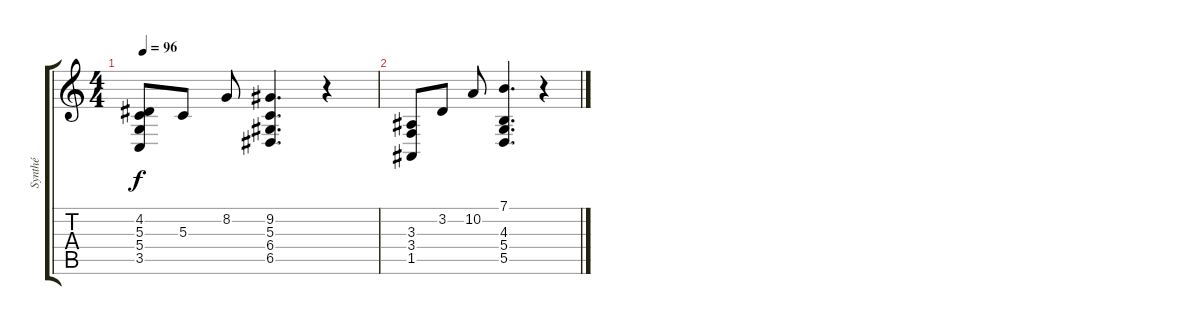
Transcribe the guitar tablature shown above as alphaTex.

\track ("Synthé" "Synthé") {instrument fx8scifi}
\staff {score tabs}
\tuning (E4 B3 G3 D3 A2 E2) {hide}
\ts (4 4)
\tempo 96
\clef g2
\ks c
(4.2 5.3 5.4 3.5).8{dy f} 5.3.8 8.2.8 (9.2 5.3 6.4 6.5).4{d} r.4 |
(3.3 3.4 1.5).8 3.2.8 10.2.8 (7.1 4.3 5.4 5.5).4{d} r.4
